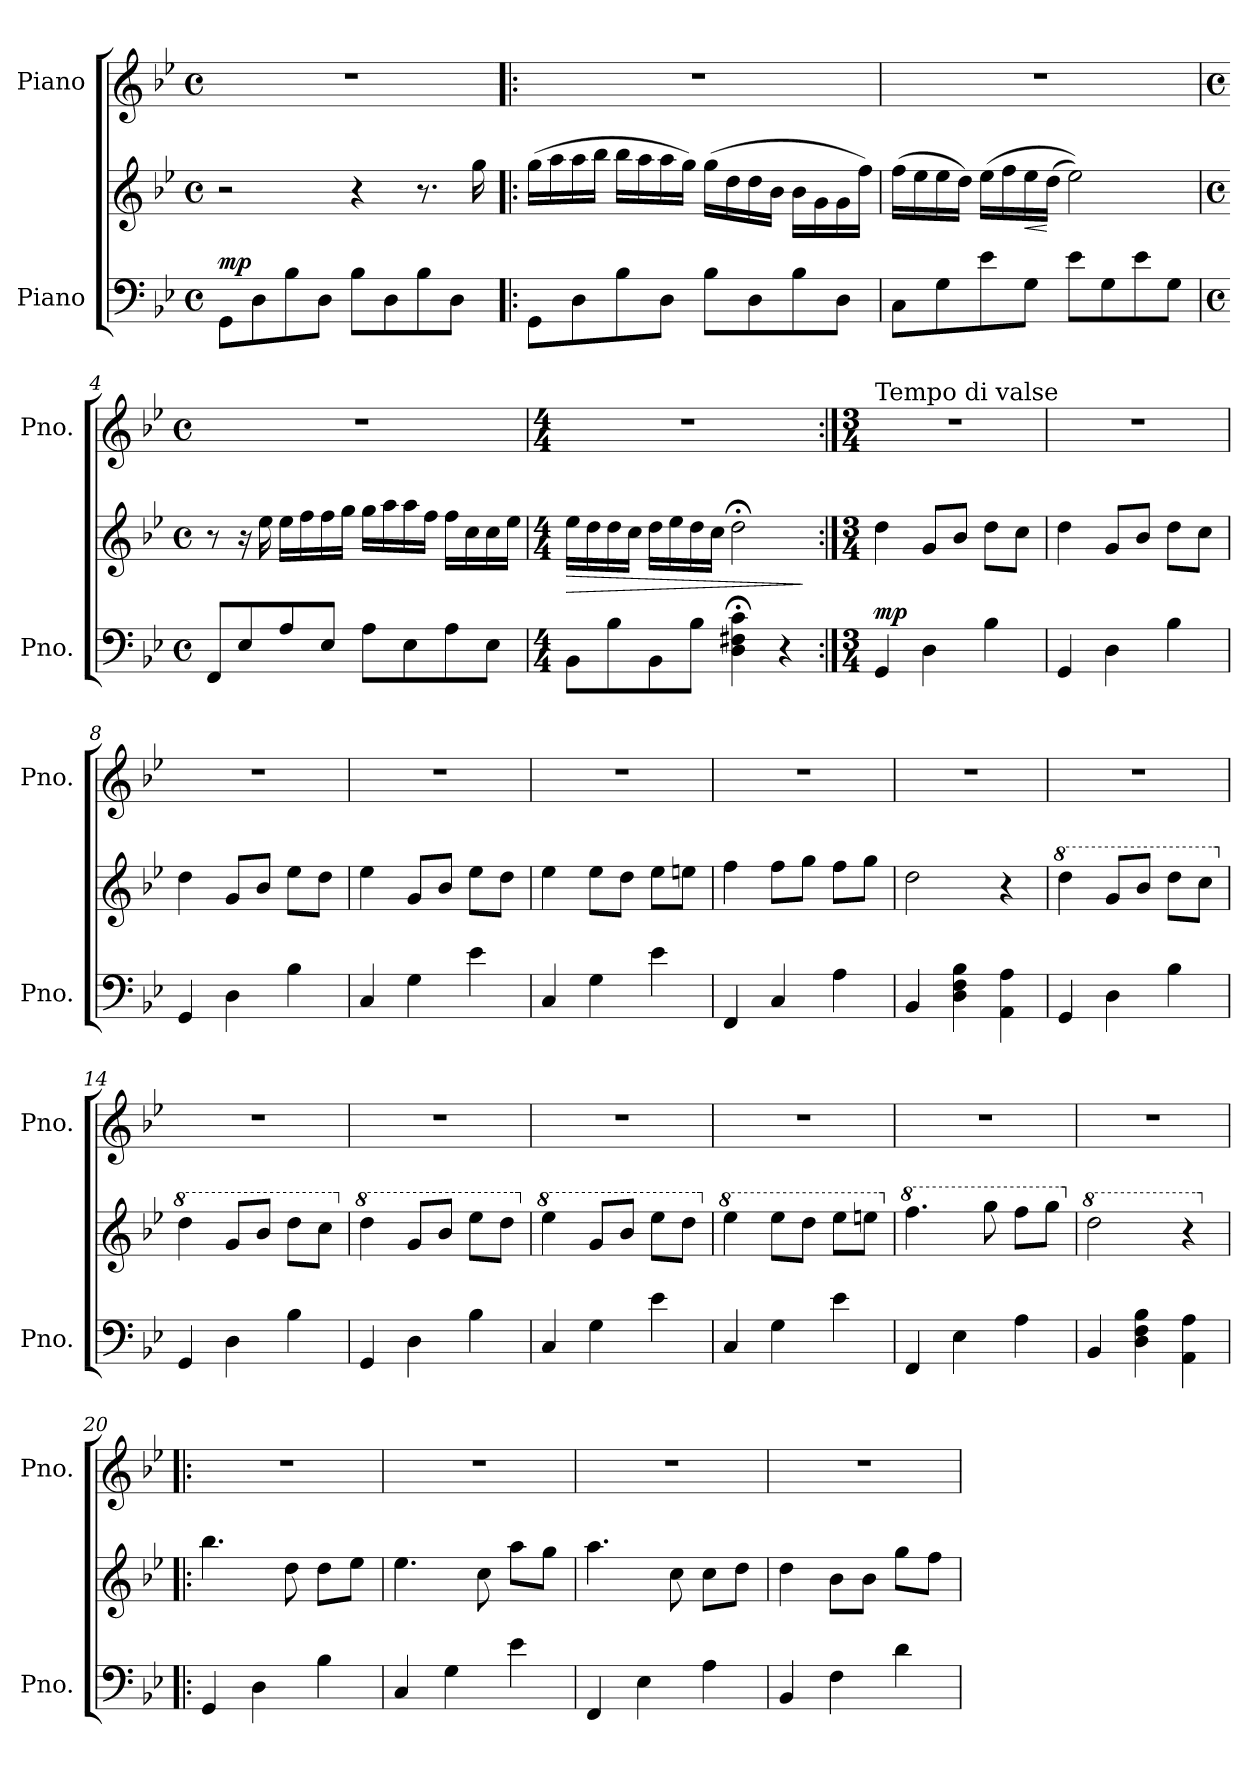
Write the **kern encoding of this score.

**kern	**kern	**dynam	**kern
*part2	*part2	*part2	*part1
*staff3	*staff2	*staff2/3	*staff1
*I"Piano	*	*	*I"Piano
*I'Pno.	*	*	*I'Pno.
*clefF4	*clefG2	*	*clefG2
*k[b-e-]	*k[b-e-]	*	*k[b-e-]
*M4/4	*M4/4	*	*M4/4
*met(c)	*met(c)	*	*met(c)
*MM66	*MM66	*	*MM66
=1	=1	=1	=1
!	!	!LO:DY:a=2	!
8GG\L	2r	mp	1r
8D\	.	.	.
8B-\	.	.	.
8D\J	.	.	.
8B-\L	4r	.	.
8D\	.	.	.
8B-\	8.r	.	.
8D\J	.	.	.
.	16gg\	.	.
=2!|:	=2!|:	=2!|:	=2!|:
8GG\L	(16gg\LL	.	1r
.	16aa\	.	.
8D\	16aa\	.	.
.	16bb-\JJ	.	.
8B-\	16bb-\LL	.	.
.	16aa\	.	.
8D\J	16aa\	.	.
.	16gg\JJ)	.	.
8B-\L	(16gg\LL	.	.
.	16dd\	.	.
8D\	16dd\	.	.
.	16b-\JJ	.	.
8B-\	16b-\LL	.	.
.	16g\	.	.
8D\J	16g\	.	.
.	16ff\JJ)	.	.
=3	=3	=3	=3
8C\L	(16ff\LL	.	1r
.	16ee-\	.	.
8G\	16ee-\	.	.
.	16dd\JJ)	.	.
8e-\	(16ee-\LL	.	.
.	16ff\	.	.
!	!	!LO:HP:b	!
8G\J	16ee-\	<	.
.	(16dd\JJ	[	.
8e-\L	2ee-\))	.	.
8G\	.	.	.
8e-\	.	.	.
8G\J	.	.	.
!!LO:LB:g=z
=4	=4	=4	=4
*M4/4	*M4/4	*	*M4/4
*met(c)	*met(c)	*	*met(c)
8FF/L	8r	.	1r
8E-/	16r	.	.
.	16ee-\	.	.
8A/	16ee-\LL	.	.
.	16ff\	.	.
8E-/J	16ff\	.	.
.	16gg\JJ	.	.
8A\L	16gg\LL	.	.
.	16aa\	.	.
8E-\	16aa\	.	.
.	16ff\JJ	.	.
8A\	16ff\LL	.	.
.	16cc\	.	.
8E-\J	16cc\	.	.
.	16ee-\JJ	.	.
=5	=5	=5	=5
*M4/4	*M4/4	*	*M4/4
!	!	!LO:HP:b	!
8BB-\L	16ee-\LL	>	1r
.	16dd\	.	.
8B-\	16dd\	.	.
.	16cc\JJ	.	.
8BB-\	16dd\LL	.	.
.	16ee-\	.	.
8B-\J	16dd\	.	.
.	16cc\JJ	.	.
4D\;< 4F#X\;< 4c\;<	2dd;<\	.	.
4r	.	.	.
.	.	]	.
=6:|!	=6:|!	=6:|!	=6:|!
*M3/4	*M3/4	*	*M3/4
*	*	*	*MM80
!	!	!	!LO:TX:a:t=Tempo di valse
!	!	!LO:DY:a=2	!
4GG/	4dd\	mp	2.r
4D\	8g/L	.	.
.	8b-/J	.	.
4B-\	8dd\L	.	.
.	8cc\J	.	.
=7	=7	=7	=7
4GG/	4dd\	.	2.r
4D\	8g/L	.	.
.	8b-/J	.	.
4B-\	8dd\L	.	.
.	8cc\J	.	.
!!LO:LB:g=z
=8	=8	=8	=8
4GG/	4dd\	.	2.r
4D\	8g/L	.	.
.	8b-/J	.	.
4B-\	8ee-\L	.	.
.	8dd\J	.	.
=9	=9	=9	=9
4C/	4ee-\	.	2.r
4G\	8g/L	.	.
.	8b-/J	.	.
4e-\	8ee-\L	.	.
.	8dd\J	.	.
=10	=10	=10	=10
4C/	4ee-\	.	2.r
4G\	8ee-\L	.	.
.	8dd\J	.	.
4e-\	8ee-\L	.	.
.	8een\J	.	.
=11	=11	=11	=11
4FF/	4ff\	.	2.r
4C/	8ff\L	.	.
.	8gg\J	.	.
4A\	8ff\L	.	.
.	8gg\J	.	.
=12	=12	=12	=12
4BB-/	2dd\	.	2.r
4D\ 4F\ 4B-\	.	.	.
4AA\ 4A\	4r	.	.
=13	=13	=13	=13
*	*8va	*	*
4GG/	4ddd\	.	2.r
*	*8va	*	*
4D\	8gg/L	.	.
.	8bb-/J	.	.
4B-\	8ddd\L	.	.
.	8ccc\J	.	.
=14	=14	=14	=14
*	*X8va	*	*
*	*X8va	*	*
*	*8va	*	*
4GG/	4ddd\	.	2.r
4D\	8gg/L	.	.
.	8bb-/J	.	.
4B-\	8ddd\L	.	.
.	8ccc\J	.	.
!!LO:LB:g=z
=15	=15	=15	=15
*	*X8va	*	*
*	*8va	*	*
4GG/	4ddd\	.	2.r
4D\	8gg/L	.	.
.	8bb-/J	.	.
4B-\	8eee-\L	.	.
.	8ddd\J	.	.
=16	=16	=16	=16
*	*X8va	*	*
*	*8va	*	*
4C/	4eee-\	.	2.r
4G\	8gg/L	.	.
.	8bb-/J	.	.
4e-\	8eee-\L	.	.
.	8ddd\J	.	.
=17	=17	=17	=17
*	*X8va	*	*
*	*8va	*	*
4C/	4eee-\	.	2.r
4G\	8eee-\L	.	.
.	8ddd\J	.	.
4e-\	8eee-\L	.	.
.	8eeen\J	.	.
=18	=18	=18	=18
*	*X8va	*	*
*	*8va	*	*
4FF/	4.fff\	.	2.r
4E-\	.	.	.
.	8ggg\	.	.
4A\	8fff\L	.	.
.	8ggg\J	.	.
=19	=19	=19	=19
*	*X8va	*	*
*	*8va	*	*
4BB-/	2ddd\	.	2.r
4D\ 4F\ 4B-\	.	.	.
4AA\ 4A\	4r	.	.
=20!|:	=20!|:	=20!|:	=20!|:
*	*X8va	*	*
4GG/	4.bb-\	.	2.r
4D\	.	.	.
.	8dd\	.	.
4B-\	8dd\L	.	.
.	8ee-\J	.	.
=21	=21	=21	=21
4C/	4.ee-\	.	2.r
4G\	.	.	.
.	8cc\	.	.
4e-\	8aa\L	.	.
.	8gg\J	.	.
!!LO:LB:g=z
=22	=22	=22	=22
4FF/	4.aa\	.	2.r
4E-\	.	.	.
.	8cc\	.	.
4A\	8cc\L	.	.
.	8dd\J	.	.
=23	=23	=23	=23
4BB-/	4dd\	.	2.r
4F\	8b-\L	.	.
.	8b-\J	.	.
4d\	8gg\L	.	.
.	8ff\J	.	.
=	=	=	=
*-	*-	*-	*-
